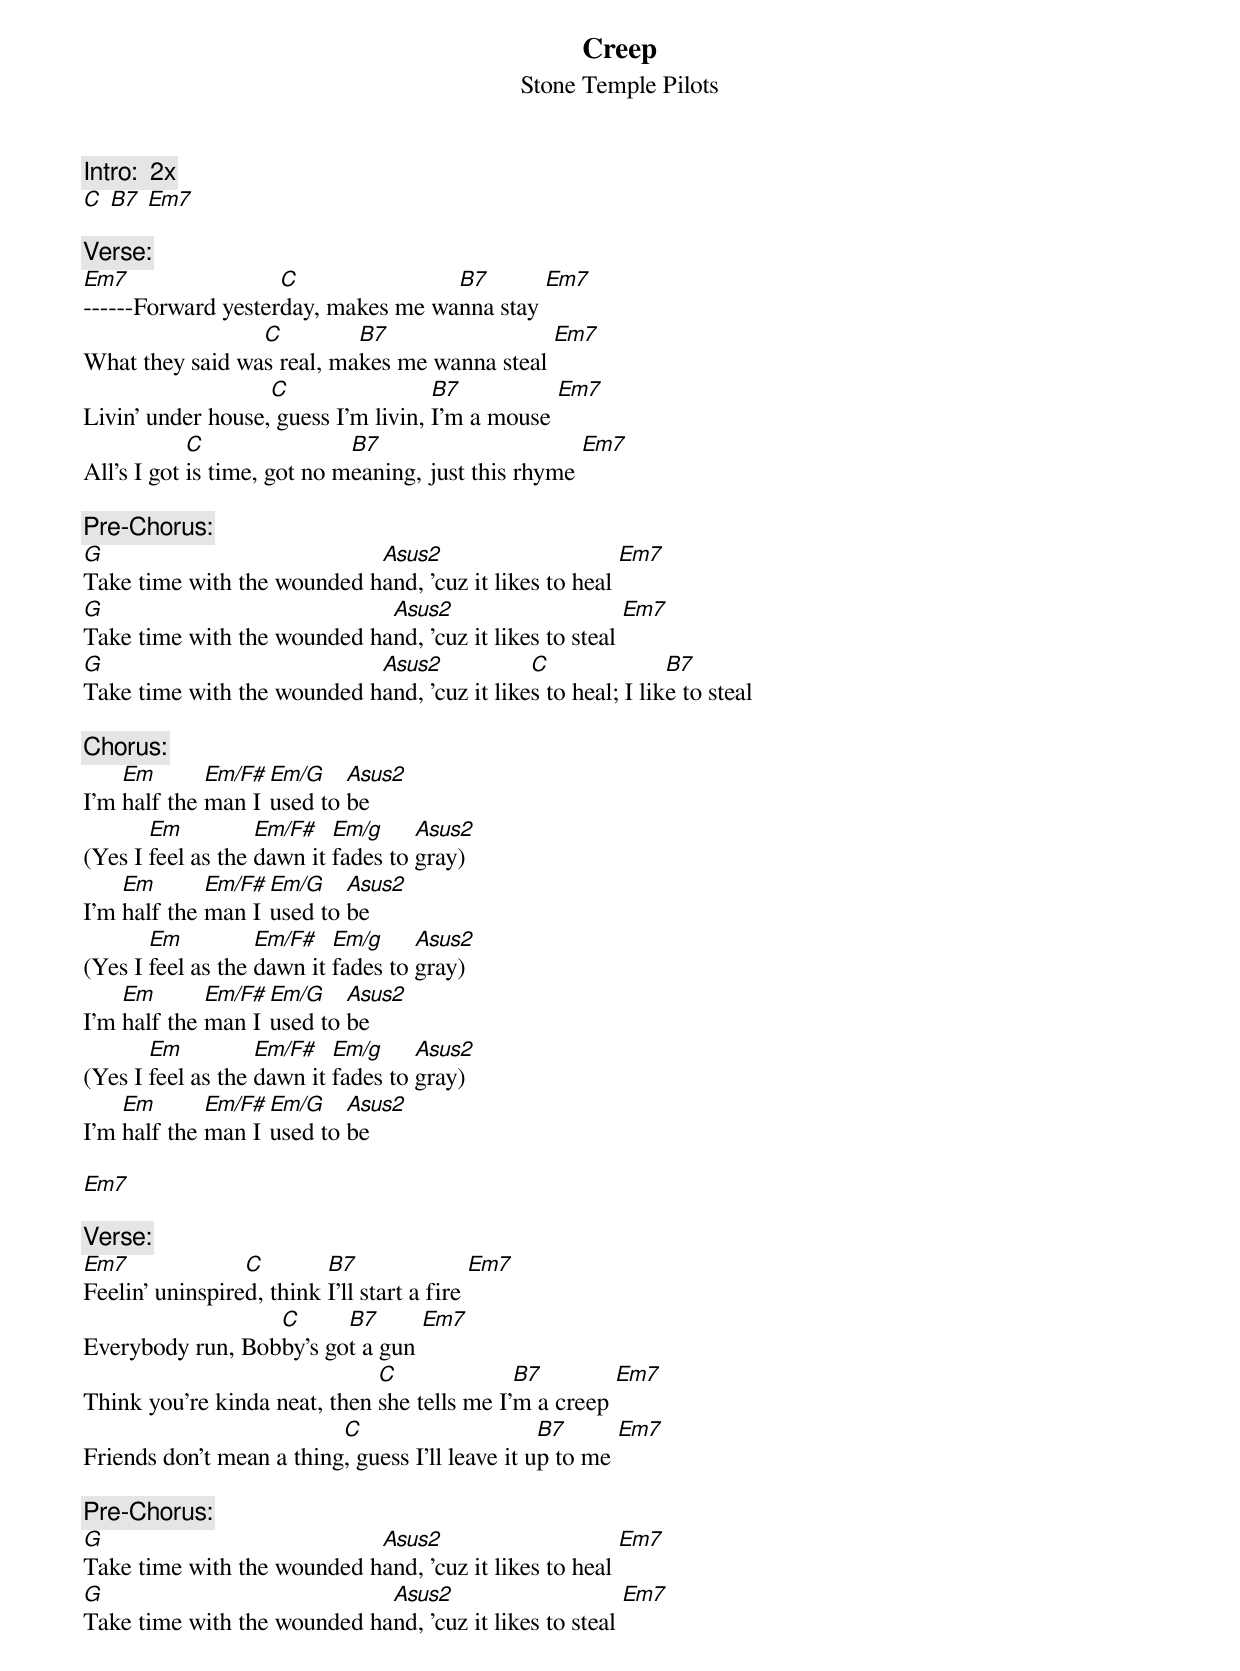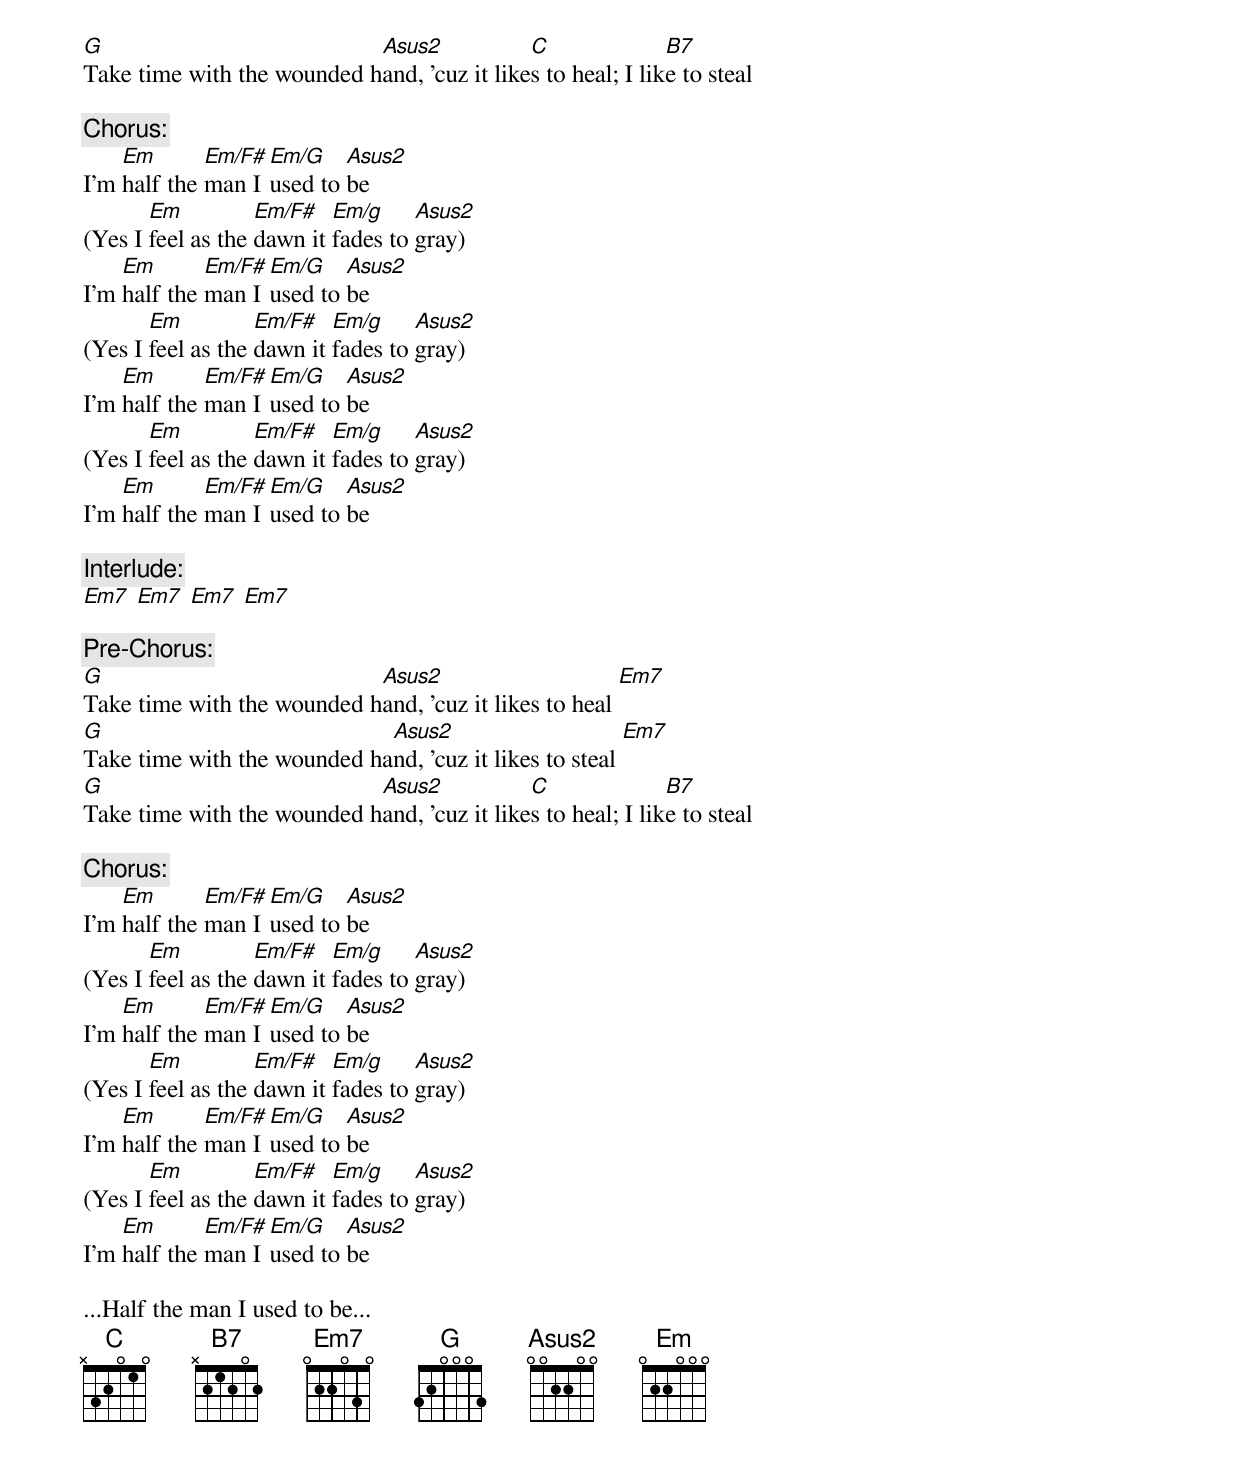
{title: Creep}
{subtitle: Stone Temple Pilots}

{c:Intro:  2x}
[C] [B7] [Em7]

{c:Verse:}
[Em7]------Forward yester[C]day, makes me wa[B7]nna stay [Em7]
What they said wa[C]s real, ma[B7]kes me wanna steal [Em7]
Livin' under house,[C] guess I'm livin, [B7]I'm a mouse [Em7]
All's I got [C]is time, got no m[B7]eaning, just this rhyme [Em7]

{c:Pre-Chorus:}
[G]Take time with the wounded h[Asus2]and, 'cuz it likes to heal [Em7]
[G]Take time with the wounded ha[Asus2]nd, 'cuz it likes to steal [Em7]
[G]Take time with the wounded h[Asus2]and, 'cuz it like[C]s to heal; I lik[B7]e to steal

{c:Chorus:}
I'm [Em]half the [Em/F#]man I [Em/G]used to [Asus2]be
(Yes I [Em]feel as the [Em/F#]dawn it [Em/g]fades to [Asus2]gray)
I'm [Em]half the [Em/F#]man I [Em/G]used to [Asus2]be
(Yes I [Em]feel as the [Em/F#]dawn it [Em/g]fades to [Asus2]gray)
I'm [Em]half the [Em/F#]man I [Em/G]used to [Asus2]be
(Yes I [Em]feel as the [Em/F#]dawn it [Em/g]fades to [Asus2]gray)
I'm [Em]half the [Em/F#]man I [Em/G]used to [Asus2]be

[Em7]

{c:Verse:}
[Em7]Feelin' uninspire[C]d, think [B7]I'll start a fire [Em7]
Everybody run, Bob[C]by's go[B7]t a gun [Em7]
Think you're kinda neat, then [C]she tells me I'[B7]m a creep [Em7]
Friends don't mean a thing[C], guess I'll leave it u[B7]p to me [Em7]

{c:Pre-Chorus:}
[G]Take time with the wounded h[Asus2]and, 'cuz it likes to heal [Em7]
[G]Take time with the wounded ha[Asus2]nd, 'cuz it likes to steal [Em7]
[G]Take time with the wounded h[Asus2]and, 'cuz it like[C]s to heal; I lik[B7]e to steal

{c:Chorus:}
I'm [Em]half the [Em/F#]man I [Em/G]used to [Asus2]be
(Yes I [Em]feel as the [Em/F#]dawn it [Em/g]fades to [Asus2]gray)
I'm [Em]half the [Em/F#]man I [Em/G]used to [Asus2]be
(Yes I [Em]feel as the [Em/F#]dawn it [Em/g]fades to [Asus2]gray)
I'm [Em]half the [Em/F#]man I [Em/G]used to [Asus2]be
(Yes I [Em]feel as the [Em/F#]dawn it [Em/g]fades to [Asus2]gray)
I'm [Em]half the [Em/F#]man I [Em/G]used to [Asus2]be

{c:Interlude:}
[Em7] [Em7] [Em7] [Em7]

{c:Pre-Chorus:}
[G]Take time with the wounded h[Asus2]and, 'cuz it likes to heal [Em7]
[G]Take time with the wounded ha[Asus2]nd, 'cuz it likes to steal [Em7]
[G]Take time with the wounded h[Asus2]and, 'cuz it like[C]s to heal; I lik[B7]e to steal

{c:Chorus:}
I'm [Em]half the [Em/F#]man I [Em/G]used to [Asus2]be
(Yes I [Em]feel as the [Em/F#]dawn it [Em/g]fades to [Asus2]gray)
I'm [Em]half the [Em/F#]man I [Em/G]used to [Asus2]be
(Yes I [Em]feel as the [Em/F#]dawn it [Em/g]fades to [Asus2]gray)
I'm [Em]half the [Em/F#]man I [Em/G]used to [Asus2]be
(Yes I [Em]feel as the [Em/F#]dawn it [Em/g]fades to [Asus2]gray)
I'm [Em]half the [Em/F#]man I [Em/G]used to [Asus2]be

...Half the man I used to be...
{define: B7 0 x 2 1 2 0 2}
{define: Em7 0 0 2 2 0 3 0}
